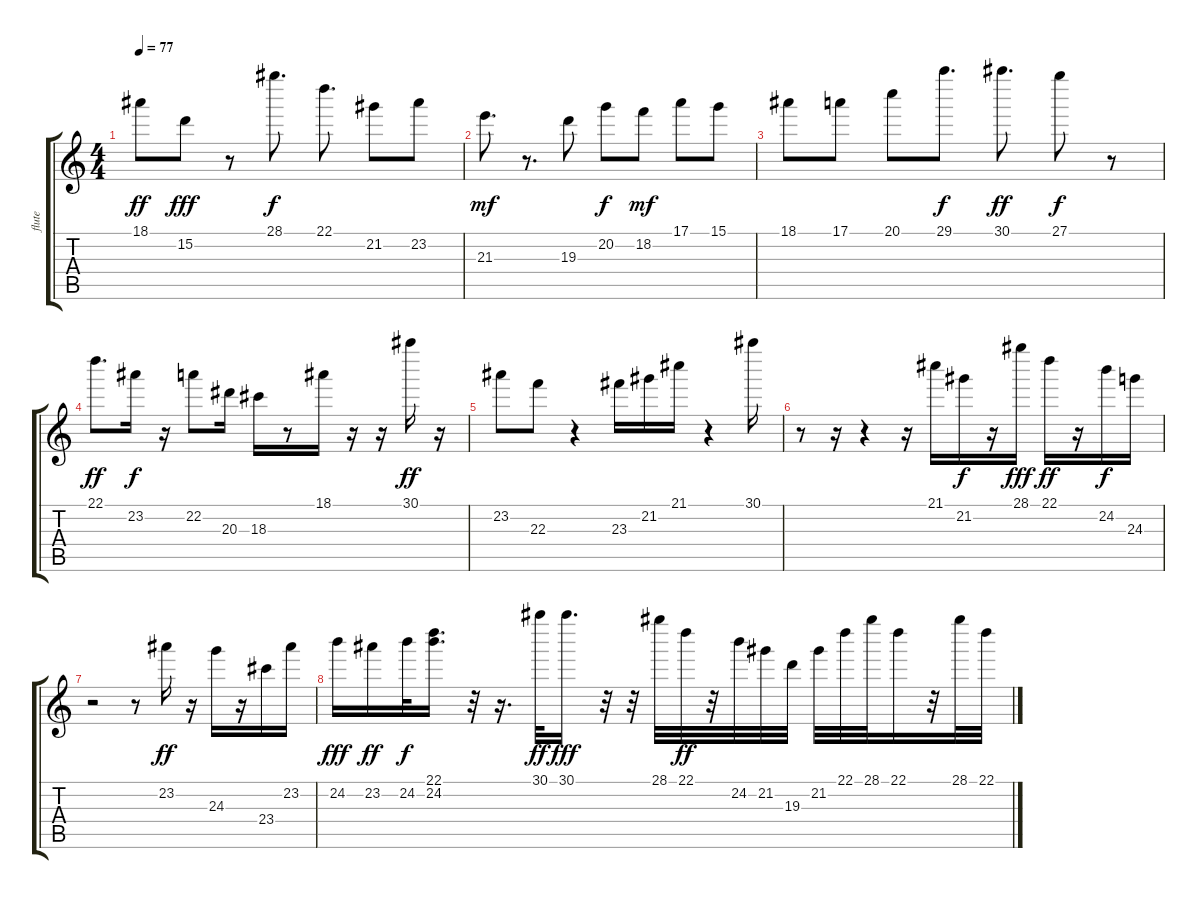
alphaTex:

\track ("flute" "flute") {instrument distortionguitar}
\staff {score tabs}
\tuning (E4 B3 G3 D3 A2 E2) {hide}
\ts (4 4)
\tempo 77
\clef g2
\ks c
18.1.8{dy ff} 15.2.8{dy fff} r.8 28.1.8{d dy f} 22.1.8{d} 21.2.8 23.2.8 |
21.3.8{d dy mf} r.8{d} 19.3.8 20.2.8{dy f} 18.2.8{dy mf} 17.1.8 15.1.8 |
18.1.8 17.1.8 20.1.8 29.1.8{d dy f} 30.1.8{d dy ff} 27.1.8{dy f} r.8 |
22.1.8{d dy ff} 23.2.16{dy f} r.16 22.2.8 20.3.16 18.3.16 r.8 18.1.16 r.16 r.16 30.1.16{dy ff} r.16 |
23.2.8 22.3.8 r.4 23.3.16 21.2.16 21.1.16 r.4 30.1.16 |
r.8 r.16 r.4 r.16 21.1.16 21.2.16{dy f} r.16 28.1.16{dy fff} 22.1.16{dy ff} r.16 24.2.16{dy f} 24.3.16 |
r.2 r.8 23.2.16{dy ff} r.16 24.3.16 r.16 23.4.16 23.2.16 |
24.2.16{dy fff} 23.2.16{dy ff} 24.2.32{dy f} (22.1 24.2).16{d} r.32 r.16{d} 30.1.32{dy ff} 30.1.16{d dy fff} r.32 r.32 28.1.32 22.1.32{dy ff} r.32 24.2.32 21.2.32 19.3.32 21.2.32 22.1.32 28.1.32 22.1.16 r.32 28.1.32 22.1.32
